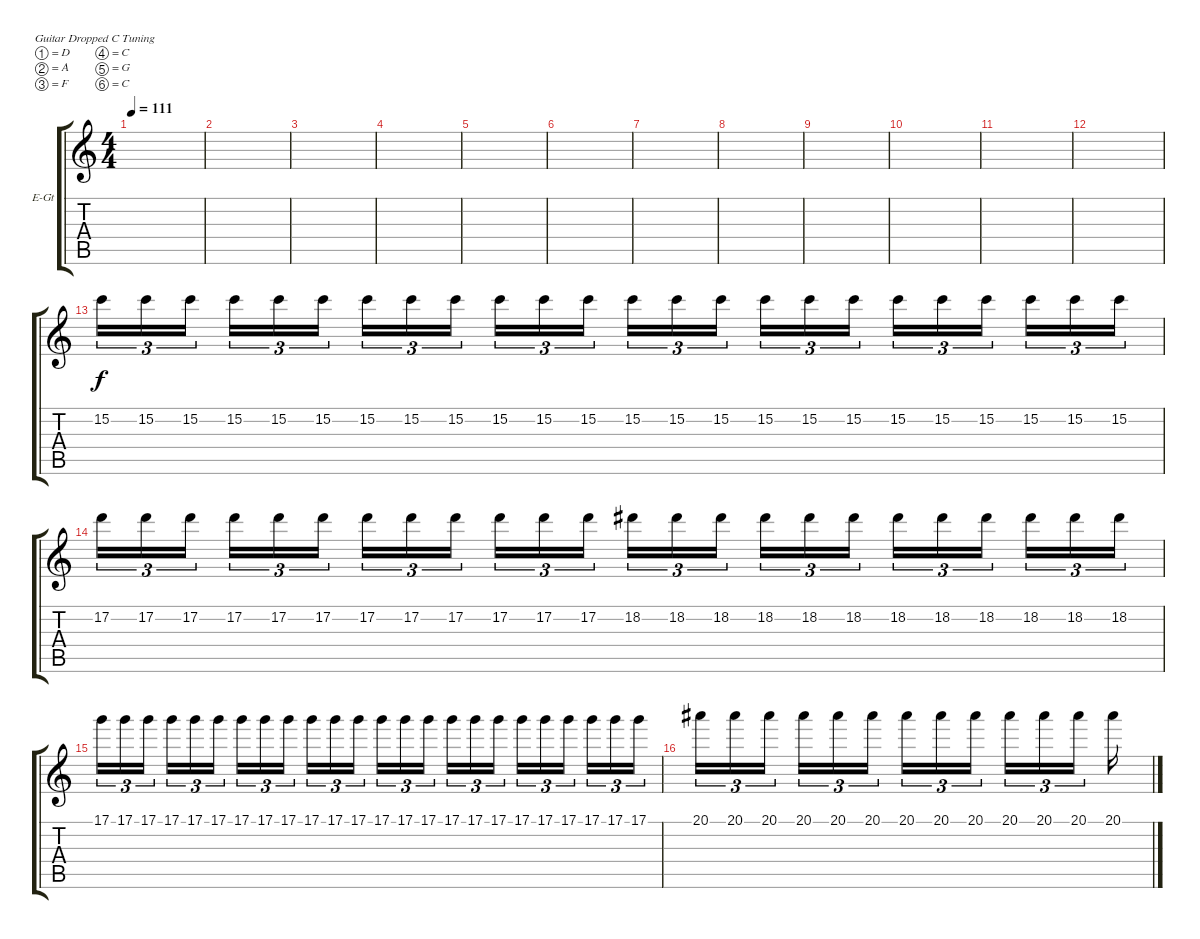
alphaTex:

\defaultSystemsLayout 4
\bracketExtendMode groupsimilarinstruments
\firstSystemTrackNameOrientation horizontal
\otherSystemsTrackNameOrientation horizontal
\track ("Electric Guitar" "E-Gt") {instrument overdrivenguitar}
\staff {score tabs}
\tuning (D4 A3 F3 C3 G2 C2)
\ts (4 4)
\tempo 111
\clef g2
\ks c
|
|
|
|
|
|
|
|
|
|
|
|
15.2.16{tu (3 2)} 15.2.16{tu (3 2)} 15.2.16{tu (3 2)} 15.2.16{tu (3 2)} 15.2.16{tu (3 2)} 15.2.16{tu (3 2)} 15.2.16{tu (3 2)} 15.2.16{tu (3 2)} 15.2.16{tu (3 2)} 15.2.16{tu (3 2)} 15.2.16{tu (3 2)} 15.2.16{tu (3 2)} 15.2.16{tu (3 2)} 15.2.16{tu (3 2)} 15.2.16{tu (3 2)} 15.2.16{tu (3 2)} 15.2.16{tu (3 2)} 15.2.16{tu (3 2)} 15.2.16{tu (3 2)} 15.2.16{tu (3 2)} 15.2.16{tu (3 2)} 15.2.16{tu (3 2)} 15.2.16{tu (3 2)} 15.2.16{tu (3 2)} |
17.2.16{tu (3 2)} 17.2.16{tu (3 2)} 17.2.16{tu (3 2)} 17.2.16{tu (3 2)} 17.2.16{tu (3 2)} 17.2.16{tu (3 2)} 17.2.16{tu (3 2)} 17.2.16{tu (3 2)} 17.2.16{tu (3 2)} 17.2.16{tu (3 2)} 17.2.16{tu (3 2)} 17.2.16{tu (3 2)} 18.2.16{tu (3 2)} 18.2.16{tu (3 2)} 18.2.16{tu (3 2)} 18.2.16{tu (3 2)} 18.2.16{tu (3 2)} 18.2.16{tu (3 2)} 18.2.16{tu (3 2)} 18.2.16{tu (3 2)} 18.2.16{tu (3 2)} 18.2.16{tu (3 2)} 18.2.16{tu (3 2)} 18.2.16{tu (3 2)} |
17.1.16{tu (3 2)} 17.1.16{tu (3 2)} 17.1.16{tu (3 2)} 17.1.16{tu (3 2)} 17.1.16{tu (3 2)} 17.1.16{tu (3 2)} 17.1.16{tu (3 2)} 17.1.16{tu (3 2)} 17.1.16{tu (3 2)} 17.1.16{tu (3 2)} 17.1.16{tu (3 2)} 17.1.16{tu (3 2)} 17.1.16{tu (3 2)} 17.1.16{tu (3 2)} 17.1.16{tu (3 2)} 17.1.16{tu (3 2)} 17.1.16{tu (3 2)} 17.1.16{tu (3 2)} 17.1.16{tu (3 2)} 17.1.16{tu (3 2)} 17.1.16{tu (3 2)} 17.1.16{tu (3 2)} 17.1.16{tu (3 2)} 17.1.16{tu (3 2)} |
20.1.16{tu (3 2)} 20.1.16{tu (3 2)} 20.1.16{tu (3 2)} 20.1.16{tu (3 2)} 20.1.16{tu (3 2)} 20.1.16{tu (3 2)} 20.1.16{tu (3 2)} 20.1.16{tu (3 2)} 20.1.16{tu (3 2)} 20.1.16{tu (3 2)} 20.1.16{tu (3 2)} 20.1.16{tu (3 2)} 20.1.16
